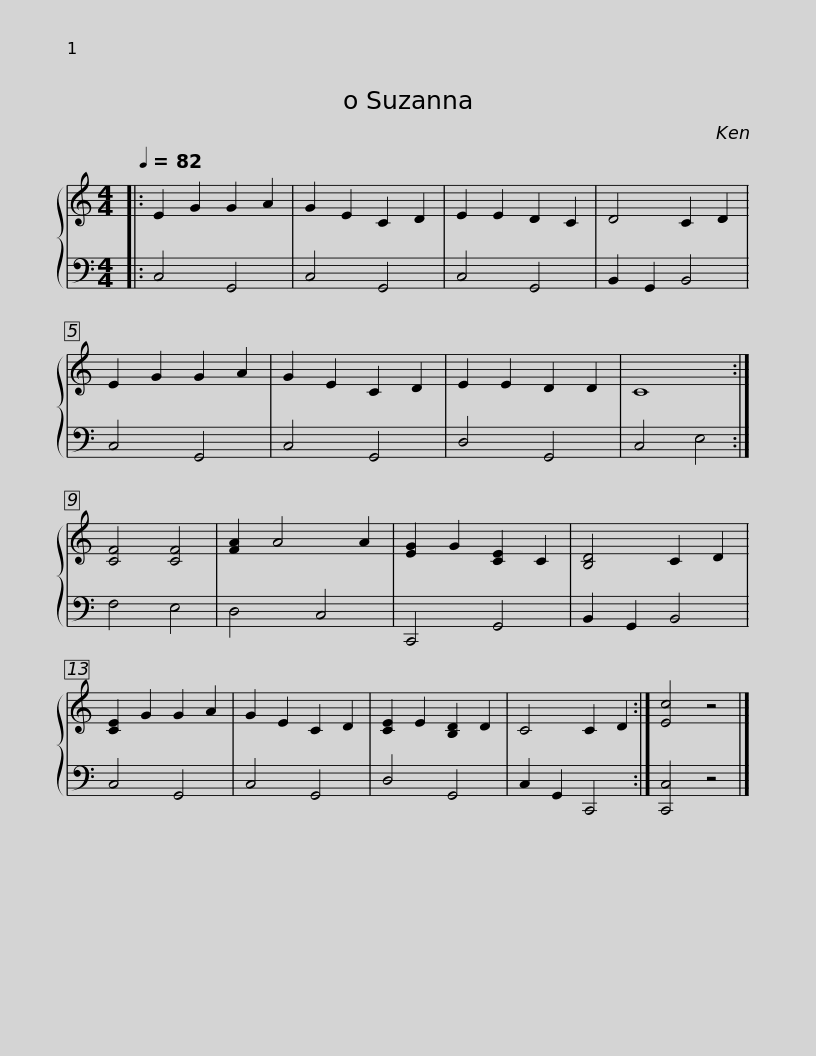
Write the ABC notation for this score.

X:1
%%score { 1 | 2 }
L:1/8
Q:1/4=82
M:4/4
I:linebreak $
K:C
V:1 treble
V:2 bass
V:1
|: E2 G2 G2 A2 | G2 E2 C2 D2 | E2 E2 D2 C2 | D4 C2 D2 | E2 G2 G2 A2 | %5
 G2 E2 C2 D2 | E2 E2 D2 D2 | C8 :| [CF]4 [CF]4 | [FA]2 A4 A2 |$ %10
 [EG]2 G2 [CE]2 C2 | [B,D]4 C2 D2 | [CE]2 G2 G2 A2 | G2 E2 C2 D2 | [CE]2 E2 [B,D]2 D2 | %15
 C4 C2 D2 :| [Ec]4 z4 |] %17
V:2
|: C,4 G,,4 | C,4 G,,4 | C,4 G,,4 | B,,2 G,,2 B,,4 | C,4 G,,4 | %5
 C,4 G,,4 | D,4 G,,4 | C,4 E,4 :| F,4 E,4 | D,4 C,4 |$ %10
 C,,4 G,,4 | B,,2 G,,2 B,,4 | C,4 G,,4 | C,4 G,,4 | D,4 G,,4 | %15
 C,2 G,,2 C,,4 :| [C,,C,]4 z4 |] %17
